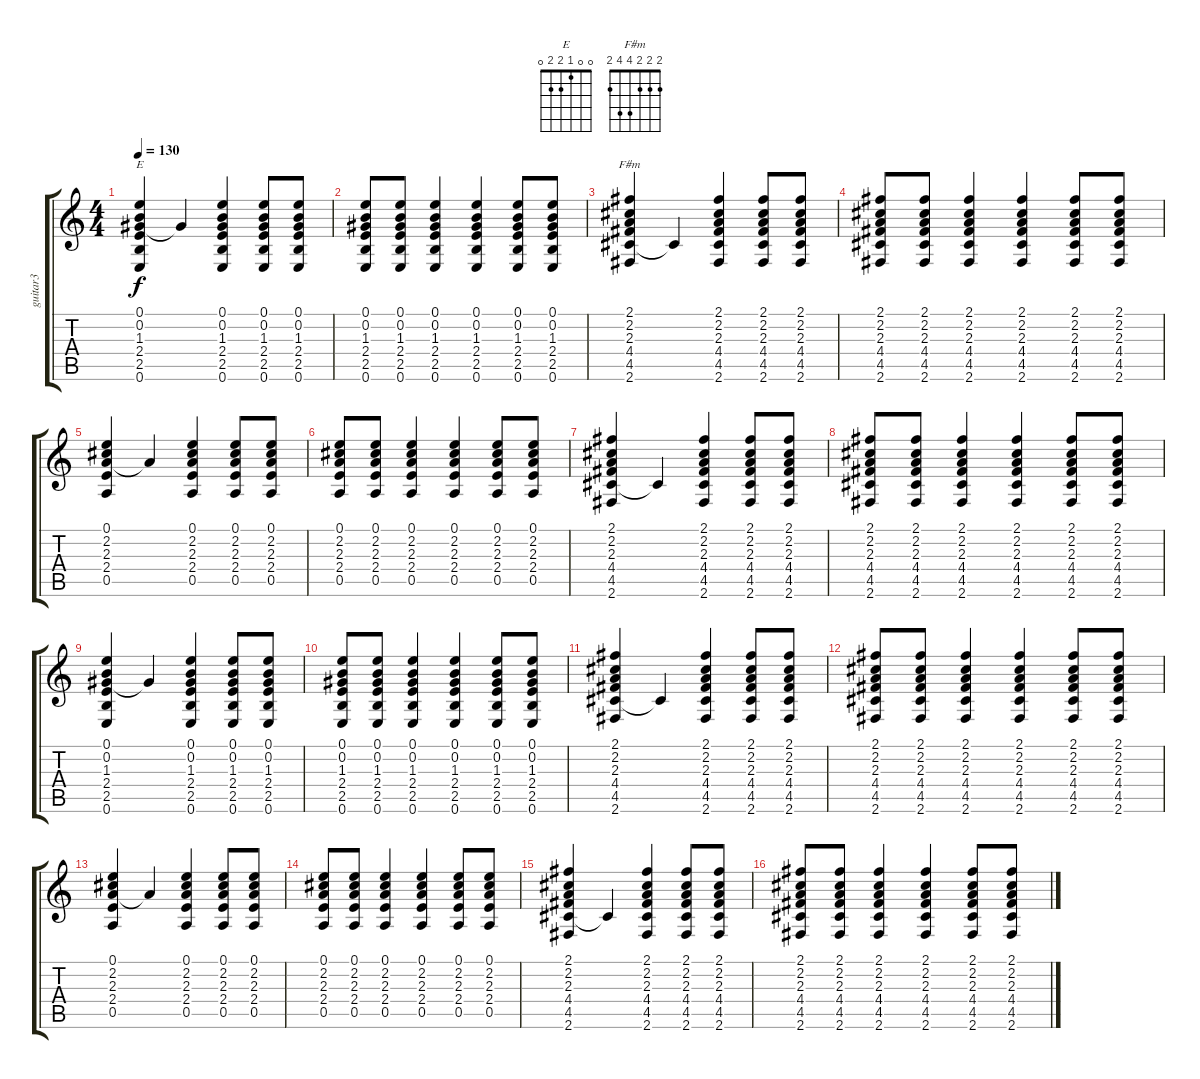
\track ("guitar3" "guitar3") {instrument acousticguitarsteel}
\staff {score tabs}
\tuning (E4 B3 G3 D3 A2 E2) {hide}
\chord ("E" 0 0 1 2 2 0)
\chord ("F#m" 2 2 2 4 4 2)
\ts (4 4)
\tempo 130
\clef g2
\ks c
(0.1 0.2 1.3 2.4 2.5 0.6).4{ch "E" dy f} 1.3{t}.4 (0.1 0.2 1.3 2.4 2.5 0.6).4 (0.1 0.2 1.3 2.4 2.5 0.6).8 (0.1 0.2 1.3 2.4 2.5 0.6).8 |
(0.1 0.2 1.3 2.4 2.5 0.6).8 (0.1 0.2 1.3 2.4 2.5 0.6).8 (0.1 0.2 1.3 2.4 2.5 0.6).4 (0.1 0.2 1.3 2.4 2.5 0.6).4 (0.1 0.2 1.3 2.4 2.5 0.6).8 (0.1 0.2 1.3 2.4 2.5 0.6).8 |
(2.1 2.2 2.3 4.4 4.5 2.6).4{ch "F#m"} 4.5{t}.4 (2.1 2.2 2.3 4.4 4.5 2.6).4 (2.1 2.2 2.3 4.4 4.5 2.6).8 (2.1 2.2 2.3 4.4 4.5 2.6).8 |
(2.1 2.2 2.3 4.4 4.5 2.6).8 (2.1 2.2 2.3 4.4 4.5 2.6).8 (2.1 2.2 2.3 4.4 4.5 2.6).4 (2.1 2.2 2.3 4.4 4.5 2.6).4 (2.1 2.2 2.3 4.4 4.5 2.6).8 (2.1 2.2 2.3 4.4 4.5 2.6).8 |
(0.1 2.2 2.3 2.4 0.5).4 2.3{t}.4 (0.1 2.2 2.3 2.4 0.5).4 (0.1 2.2 2.3 2.4 0.5).8 (0.1 2.2 2.3 2.4 0.5).8 |
(0.1 2.2 2.3 2.4 0.5).8 (0.1 2.2 2.3 2.4 0.5).8 (0.1 2.2 2.3 2.4 0.5).4 (0.1 2.2 2.3 2.4 0.5).4 (0.1 2.2 2.3 2.4 0.5).8 (0.1 2.2 2.3 2.4 0.5).8 |
(2.1 2.2 2.3 4.4 4.5 2.6).4 4.5{t}.4 (2.1 2.2 2.3 4.4 4.5 2.6).4 (2.1 2.2 2.3 4.4 4.5 2.6).8 (2.1 2.2 2.3 4.4 4.5 2.6).8 |
(2.1 2.2 2.3 4.4 4.5 2.6).8 (2.1 2.2 2.3 4.4 4.5 2.6).8 (2.1 2.2 2.3 4.4 4.5 2.6).4 (2.1 2.2 2.3 4.4 4.5 2.6).4 (2.1 2.2 2.3 4.4 4.5 2.6).8 (2.1 2.2 2.3 4.4 4.5 2.6).8 |
(0.1 0.2 1.3 2.4 2.5 0.6).4 1.3{t}.4 (0.1 0.2 1.3 2.4 2.5 0.6).4 (0.1 0.2 1.3 2.4 2.5 0.6).8 (0.1 0.2 1.3 2.4 2.5 0.6).8 |
(0.1 0.2 1.3 2.4 2.5 0.6).8 (0.1 0.2 1.3 2.4 2.5 0.6).8 (0.1 0.2 1.3 2.4 2.5 0.6).4 (0.1 0.2 1.3 2.4 2.5 0.6).4 (0.1 0.2 1.3 2.4 2.5 0.6).8 (0.1 0.2 1.3 2.4 2.5 0.6).8 |
(2.1 2.2 2.3 4.4 4.5 2.6).4 4.5{t}.4 (2.1 2.2 2.3 4.4 4.5 2.6).4 (2.1 2.2 2.3 4.4 4.5 2.6).8 (2.1 2.2 2.3 4.4 4.5 2.6).8 |
(2.1 2.2 2.3 4.4 4.5 2.6).8 (2.1 2.2 2.3 4.4 4.5 2.6).8 (2.1 2.2 2.3 4.4 4.5 2.6).4 (2.1 2.2 2.3 4.4 4.5 2.6).4 (2.1 2.2 2.3 4.4 4.5 2.6).8 (2.1 2.2 2.3 4.4 4.5 2.6).8 |
(0.1 2.2 2.3 2.4 0.5).4 2.3{t}.4 (0.1 2.2 2.3 2.4 0.5).4 (0.1 2.2 2.3 2.4 0.5).8 (0.1 2.2 2.3 2.4 0.5).8 |
(0.1 2.2 2.3 2.4 0.5).8 (0.1 2.2 2.3 2.4 0.5).8 (0.1 2.2 2.3 2.4 0.5).4 (0.1 2.2 2.3 2.4 0.5).4 (0.1 2.2 2.3 2.4 0.5).8 (0.1 2.2 2.3 2.4 0.5).8 |
(2.1 2.2 2.3 4.4 4.5 2.6).4 4.5{t}.4 (2.1 2.2 2.3 4.4 4.5 2.6).4 (2.1 2.2 2.3 4.4 4.5 2.6).8 (2.1 2.2 2.3 4.4 4.5 2.6).8 |
(2.1 2.2 2.3 4.4 4.5 2.6).8 (2.1 2.2 2.3 4.4 4.5 2.6).8 (2.1 2.2 2.3 4.4 4.5 2.6).4 (2.1 2.2 2.3 4.4 4.5 2.6).4 (2.1 2.2 2.3 4.4 4.5 2.6).8 (2.1 2.2 2.3 4.4 4.5 2.6).8
